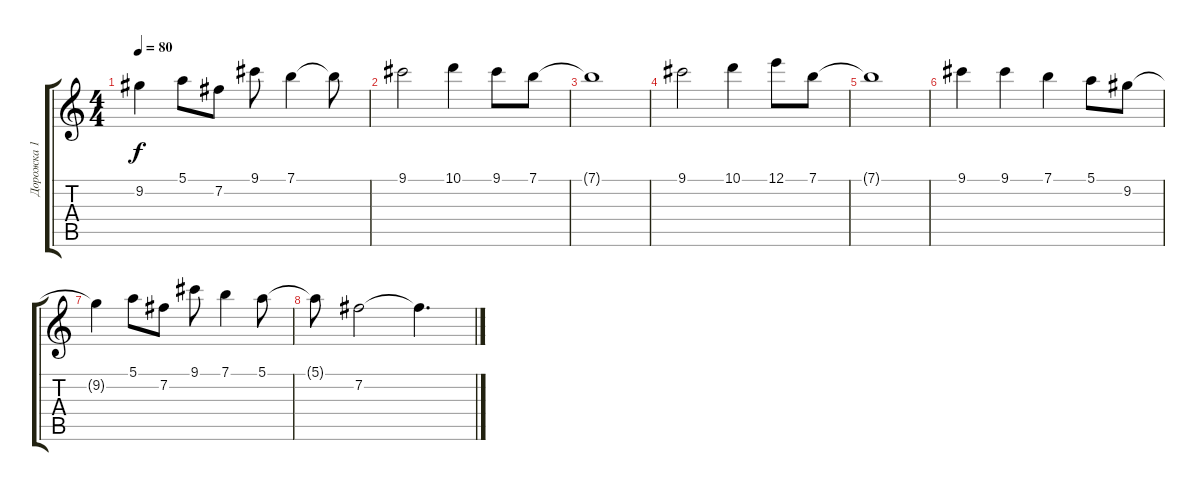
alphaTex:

\track ("Дорожка 1" "Дорожка 1") {instrument acousticguitarnylon}
\staff {score tabs}
\tuning (E4 B3 G3 D3 A2 E2) {hide}
\ts (4 4)
\tempo 80
\clef g2
\ks c
9.2{t}.4{dy f} 5.1.8 7.2.8 9.1.8 7.1.4 7.1{t}.8 |
9.1.2 10.1.4 9.1.8 7.1.8 |
7.1{t}.1 |
9.1.2 10.1.4 12.1.8 7.1.8 |
7.1{t}.1 |
9.1.4 9.1.4 7.1.4 5.1.8 9.2.8 |
9.2{t}.4 5.1.8 7.2.8 9.1.8 7.1.4 5.1.8 |
5.1{t}.8 7.2.2 7.2{t}.4{d}
